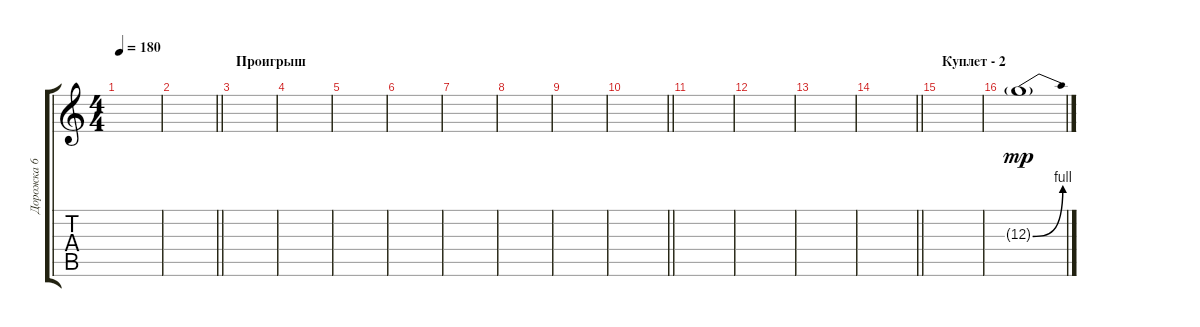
\track ("Дорожка 6" "Дорожка 6") {instrument distortionguitar}
\staff {score tabs}
\tuning (E4 B3 G3 D3 A2 E2) {hide}
\ts (4 4)
\tempo 180
\clef g2
\ks c
|
\barLineRight lightlight
|
\section ("" "Проигрыш")
|
|
|
|
|
|
|
\barLineRight lightlight
|
|
|
|
\barLineRight lightlight
|
\section ("" "Куплет - 2")
|
12.3{be (bend 0 0 60 4) g}.1{dy mp volume 3}
